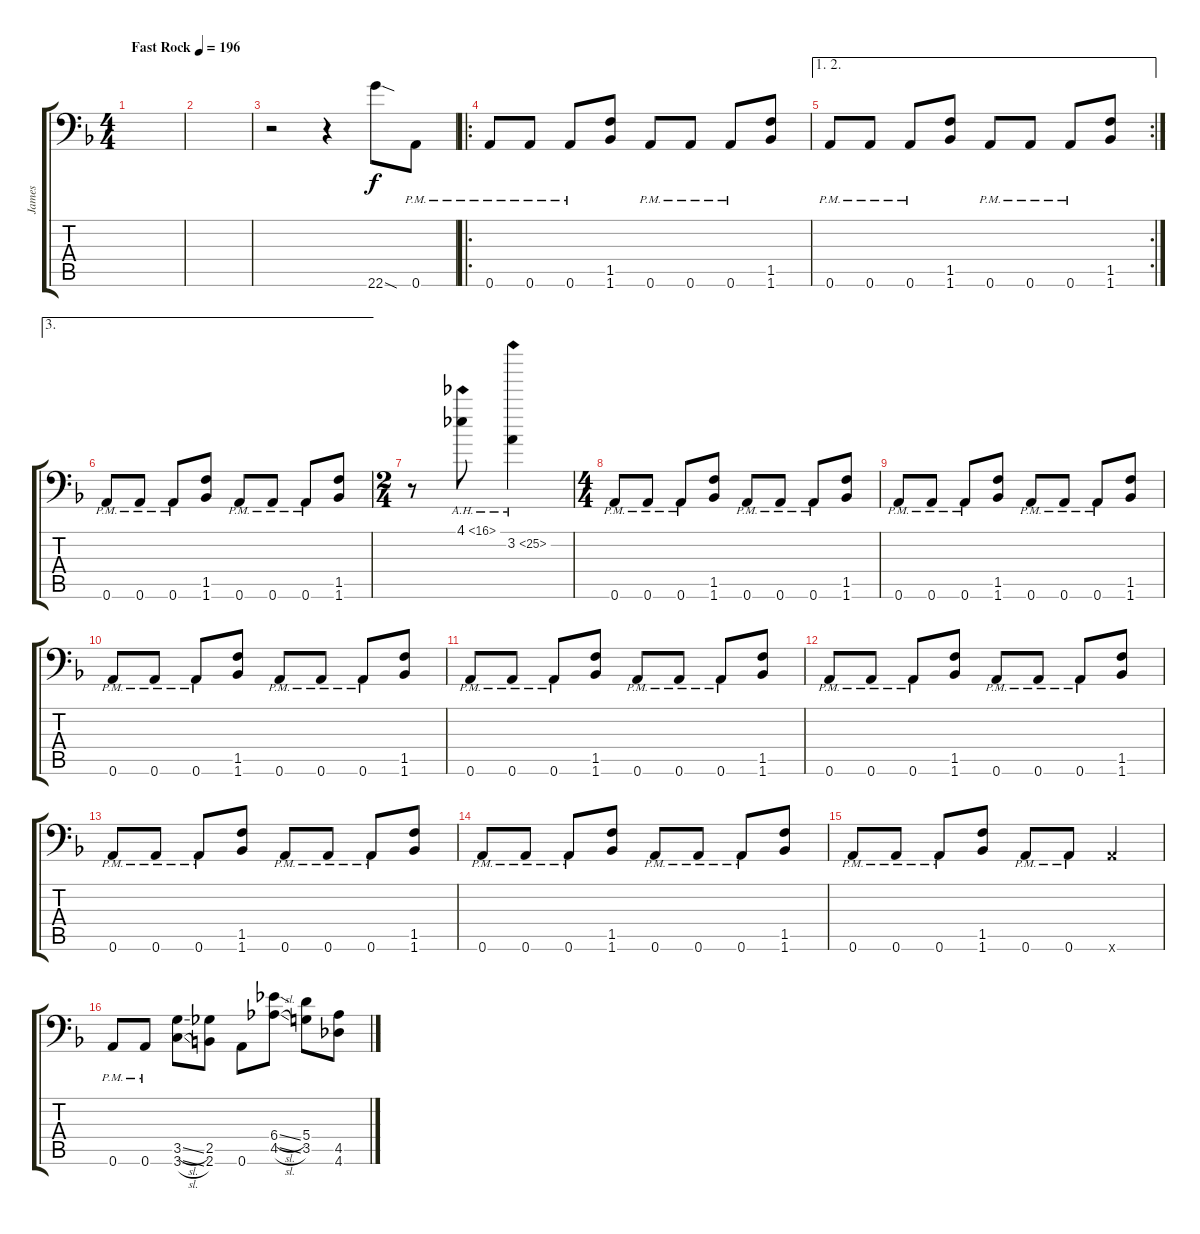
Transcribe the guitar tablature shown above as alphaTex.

\track ("James" "James") {instrument distortionguitar}
\staff {score tabs}
\tuning (B3 Gb3 D3 A2 E2 A1) {hide}
\ts (4 4)
\tempo (196 "Fast Rock")
\clef f4
\ks dminor
|
|
r.2 r.4 22.6{sod}.8{beam merge} 0.6{pm}.8 |
\ro
0.6{pm}.8 0.6{pm}.8 0.6{pm}.8 (1.5 1.6).8 0.6{pm}.8 0.6{pm}.8 0.6{pm}.8 (1.5 1.6).8 |
\ae (1 2)
\rc 2
0.6{pm}.8 0.6{pm}.8 0.6{pm}.8 (1.5 1.6).8 0.6{pm}.8 0.6{pm}.8 0.6{pm}.8 (1.5 1.6).8 |
\ae 3
0.6{pm}.8 0.6{pm}.8 0.6{pm}.8 (1.5 1.6).8 0.6{pm}.8 0.6{pm}.8 0.6{pm}.8 (1.5 1.6).8 |
\ts (2 4)
r.8 4.1{ah 12}.8 3.2{ah 22}.4 |
\ts (4 4)
0.6{pm}.8 0.6{pm}.8 0.6{pm}.8 (1.5 1.6).8 0.6{pm}.8 0.6{pm}.8 0.6{pm}.8 (1.5 1.6).8 |
0.6{pm}.8 0.6{pm}.8 0.6{pm}.8 (1.5 1.6).8 0.6{pm}.8 0.6{pm}.8 0.6{pm}.8 (1.5 1.6).8 |
0.6{pm}.8 0.6{pm}.8 0.6{pm}.8 (1.5 1.6).8 0.6{pm}.8 0.6{pm}.8 0.6{pm}.8 (1.5 1.6).8 |
0.6{pm}.8 0.6{pm}.8 0.6{pm}.8 (1.5 1.6).8 0.6{pm}.8 0.6{pm}.8 0.6{pm}.8 (1.5 1.6).8 |
0.6{pm}.8 0.6{pm}.8 0.6{pm}.8 (1.5 1.6).8 0.6{pm}.8 0.6{pm}.8 0.6{pm}.8 (1.5 1.6).8 |
0.6{pm}.8 0.6{pm}.8 0.6{pm}.8 (1.5 1.6).8 0.6{pm}.8 0.6{pm}.8 0.6{pm}.8 (1.5 1.6).8 |
0.6{pm}.8 0.6{pm}.8 0.6{pm}.8 (1.5 1.6).8 0.6{pm}.8 0.6{pm}.8 0.6{pm}.8 (1.5 1.6).8 |
0.6{pm}.8 0.6{pm}.8 0.6{pm}.8 (1.5 1.6).8 0.6{pm}.8 0.6{pm}.8 0.6{x}.4 |
0.6{pm}.8 0.6{pm}.8 (3.5{sl} 3.6{sl}).8 (2.5 2.6).8 0.6.8 (6.4{sl} 4.5{sl}).8 (5.4 3.5).8 (4.5{sl} 4.6{sl}).8
